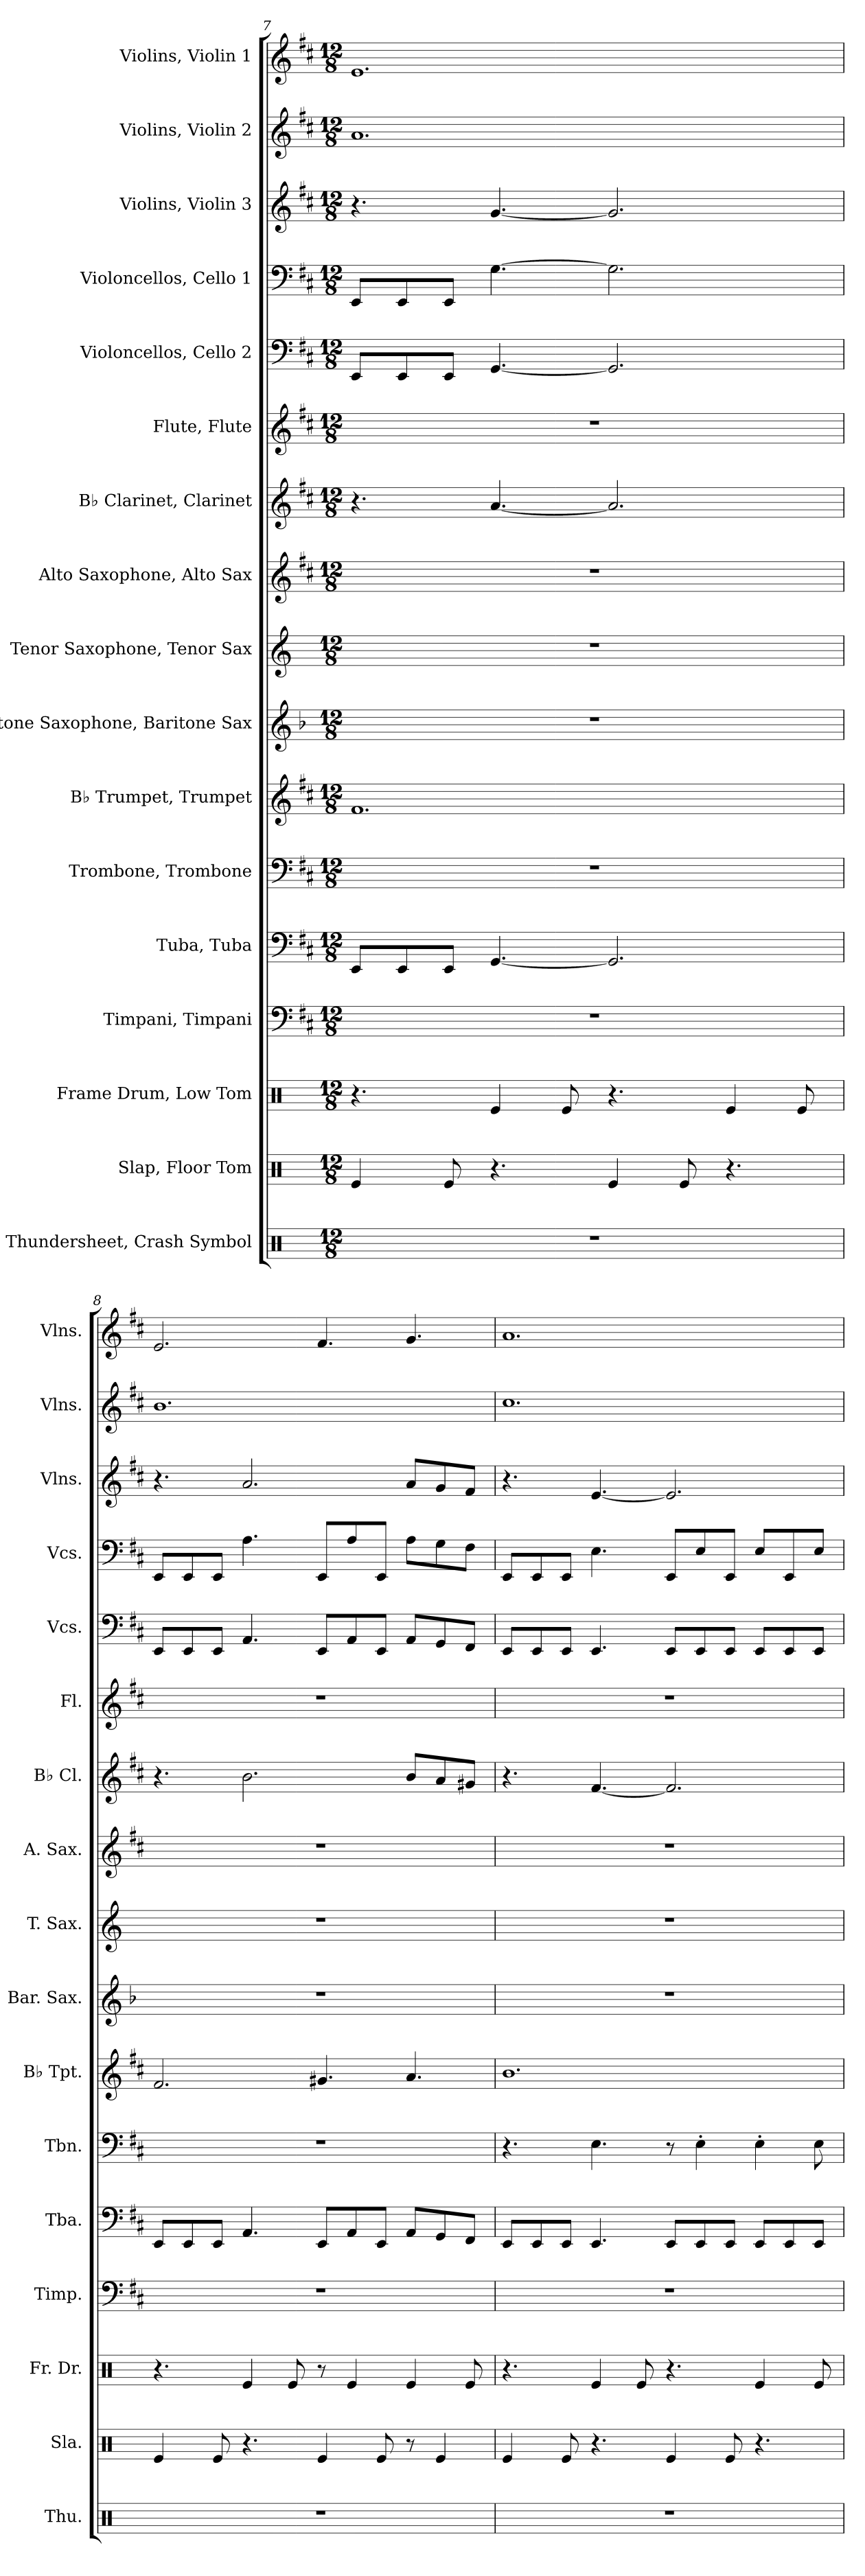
**kern	**kern	**kern	**kern	**kern	**kern	**kern	**kern	**kern	**kern	**kern	**kern	**kern	**kern	**kern	**kern	**kern
*part17	*part16	*part15	*part14	*part13	*part12	*part11	*part10	*part9	*part8	*part7	*part6	*part5	*part4	*part3	*part2	*part1
*staff17	*staff16	*staff15	*staff14	*staff13	*staff12	*staff11	*staff10	*staff9	*staff8	*staff7	*staff6	*staff5	*staff4	*staff3	*staff2	*staff1
*I"Thundersheet, Crash Symbol	*I"Slap, Floor Tom	*I"Frame Drum, Low Tom	*I"Timpani, Timpani	*I"Tuba, Tuba	*I"Trombone, Trombone	*I"B♭ Trumpet, Trumpet	*I"Baritone Saxophone, Baritone Sax	*I"Tenor Saxophone, Tenor Sax	*I"Alto Saxophone, Alto Sax	*I"B♭ Clarinet, Clarinet	*I"Flute, Flute	*I"Violoncellos, Cello 2	*I"Violoncellos, Cello 1	*I"Violins, Violin 3	*I"Violins, Violin 2	*I"Violins, Violin 1
*I'Thu.	*I'Sla.	*I'Fr. Dr.	*I'Timp.	*I'Tba.	*I'Tbn.	*I'B♭ Tpt.	*I'Bar. Sax.	*I'T. Sax.	*I'A. Sax.	*I'B♭ Cl.	*I'Fl.	*I'Vcs.	*I'Vcs.	*I'Vlns.	*I'Vlns.	*I'Vlns.
*clefX	*clefX	*clefX	*clefF4	*clefF4	*clefF4	*clefG2	*clefG2	*clefG2	*clefG2	*clefG2	*clefG2	*clefF4	*clefF4	*clefG2	*clefG2	*clefG2
*	*	*	*	*	*	*ITrd1c2	*ITrd12c21	*ITrd8c14	*ITrd5c9	*ITrd1c2	*	*	*	*	*	*
*k[]	*k[]	*k[]	*k[f#c#]	*k[f#c#]	*k[f#c#]	*k[]	*k[b-]	*k[]	*k[b-]	*k[]	*k[f#c#]	*k[f#c#]	*k[f#c#]	*k[f#c#]	*k[f#c#]	*k[f#c#]
*M12/8	*M12/8	*M12/8	*M12/8	*M12/8	*M12/8	*M12/8	*M12/8	*M12/8	*M12/8	*M12/8	*M12/8	*M12/8	*M12/8	*M12/8	*M12/8	*M12/8
=7	=7	=7	=7	=7	=7	=7	=7	=7	=7	=7	=7	=7	=7	=7	=7	=7
1.r	4Re/	4.r	1.r	8EE/L	1.r	1.e	1.r	1.r	1.r	4.r	1.r	8EE/L	8EE/L	4.r	1.a	1.e
.	.	.	.	8EE/	.	.	.	.	.	.	.	8EE/	8EE/	.	.	.
.	8Re/	.	.	8EE/J	.	.	.	.	.	.	.	8EE/J	8EE/J	.	.	.
.	4.r	4Re/	.	[4.GG/	.	.	.	.	.	[4.g/	.	[4.GG/	[4.G\	[4.g/	.	.
.	.	8Re/	.	.	.	.	.	.	.	.	.	.	.	.	.	.
.	4Re/	4.r	.	2.GG/]	.	.	.	.	.	2.g/]	.	2.GG/]	2.G\]	2.g/]	.	.
.	8Re/	.	.	.	.	.	.	.	.	.	.	.	.	.	.	.
.	4.r	4Re/	.	.	.	.	.	.	.	.	.	.	.	.	.	.
.	.	8Re/	.	.	.	.	.	.	.	.	.	.	.	.	.	.
!!LO:PB:g=z
=8	=8	=8	=8	=8	=8	=8	=8	=8	=8	=8	=8	=8	=8	=8	=8	=8
1.r	4Re/	4.r	1.r	8EE/L	1.r	2.e/	1.r	1.r	1.r	4.r	1.r	8EE/L	8EE/L	4.r	1.b	2.e/
.	.	.	.	8EE/	.	.	.	.	.	.	.	8EE/	8EE/	.	.	.
.	8Re/	.	.	8EE/J	.	.	.	.	.	.	.	8EE/J	8EE/J	.	.	.
.	4.r	4Re/	.	4.AA/	.	.	.	.	.	2.a\	.	4.AA/	4.A\	2.a/	.	.
.	.	8Re/	.	.	.	.	.	.	.	.	.	.	.	.	.	.
.	4Re/	8r	.	8EE/L	.	4.f#X/	.	.	.	.	.	8EE/L	8EE/L	.	.	4.f#/
.	.	4Re/	.	8AA/	.	.	.	.	.	.	.	8AA/	8A/	.	.	.
.	8Re/	.	.	8EE/J	.	.	.	.	.	.	.	8EE/J	8EE/J	.	.	.
.	8r	4Re/	.	8AA/L	.	4.g/	.	.	.	8a/L	.	8AA/L	8A\L	8a/L	.	4.g/
.	4Re/	.	.	8GG/	.	.	.	.	.	8g/	.	8GG/	8G\	8g/	.	.
.	.	8Re/	.	8FF#/J	.	.	.	.	.	8f#X/J	.	8FF#/J	8F#\J	8f#/J	.	.
=9	=9	=9	=9	=9	=9	=9	=9	=9	=9	=9	=9	=9	=9	=9	=9	=9
1.r	4Re/	4.r	1.r	8EE/L	4.r	1.a	1.r	1.r	1.r	4.r	1.r	8EE/L	8EE/L	4.r	1.cc#	1.a
.	.	.	.	8EE/	.	.	.	.	.	.	.	8EE/	8EE/	.	.	.
.	8Re/	.	.	8EE/J	.	.	.	.	.	.	.	8EE/J	8EE/J	.	.	.
.	4.r	4Re/	.	4.EE/	4.E\	.	.	.	.	[4.e/	.	4.EE/	4.E\	[4.e/	.	.
.	.	8Re/	.	.	.	.	.	.	.	.	.	.	.	.	.	.
.	4Re/	4.r	.	8EE/L	8r	.	.	.	.	2.e/]	.	8EE/L	8EE/L	2.e/]	.	.
.	.	.	.	8EE/	4E'\	.	.	.	.	.	.	8EE/	8E/	.	.	.
.	8Re/	.	.	8EE/J	.	.	.	.	.	.	.	8EE/J	8EE/J	.	.	.
.	4.r	4Re/	.	8EE/L	4E'\	.	.	.	.	.	.	8EE/L	8E/L	.	.	.
.	.	.	.	8EE/	.	.	.	.	.	.	.	8EE/	8EE/	.	.	.
.	.	8Re/	.	8EE/J	8E\	.	.	.	.	.	.	8EE/J	8E/J	.	.	.
=	=	=	=	=	=	=	=	=	=	=	=	=	=	=	=	=
*-	*-	*-	*-	*-	*-	*-	*-	*-	*-	*-	*-	*-	*-	*-	*-	*-
